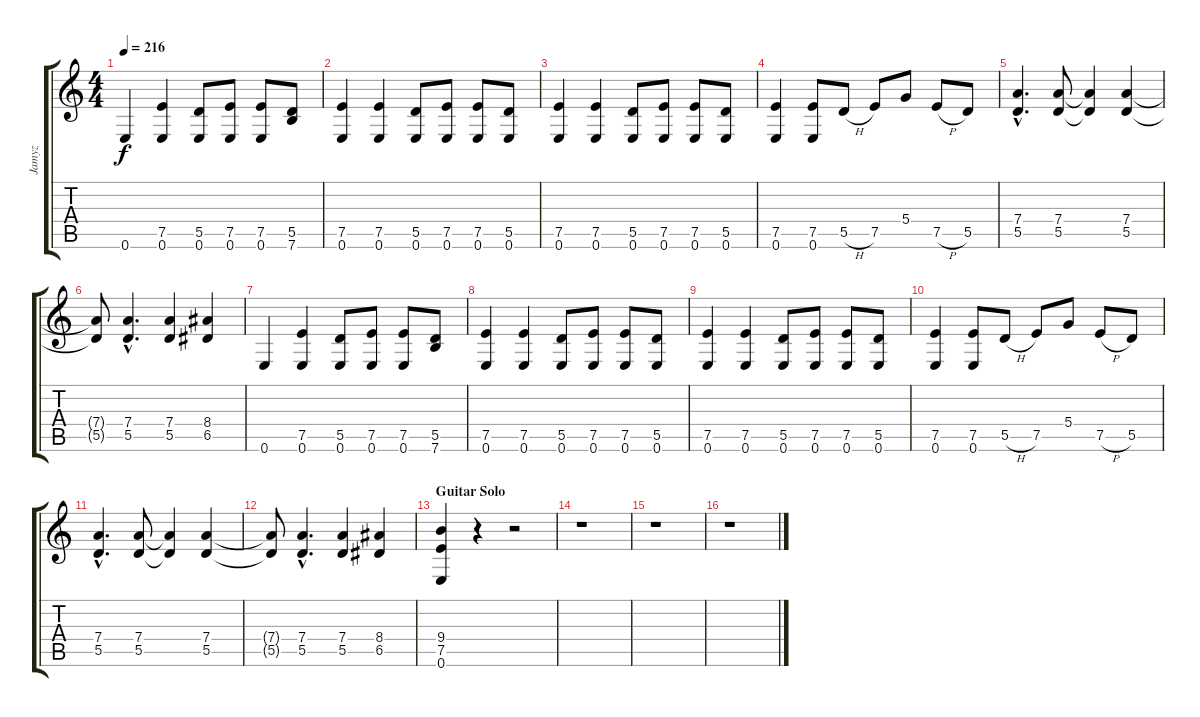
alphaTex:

\track ("Jamyz" "Jamyz") {instrument distortionguitar}
\staff {score tabs}
\tuning (E4 B3 G3 D3 A2 E2) {hide}
\ts (4 4)
\tempo 216
\clef g2
\ks c
0.6.4{dy f} (7.5 0.6).4 (5.5 0.6).8 (7.5 0.6).8 (7.5 0.6).8 (5.5 7.6).8 |
(7.5 0.6).4 (7.5 0.6).4 (5.5 0.6).8 (7.5 0.6).8 (7.5 0.6).8 (5.5 0.6).8 |
(7.5 0.6).4 (7.5 0.6).4 (5.5 0.6).8 (7.5 0.6).8 (7.5 0.6).8 (5.5 0.6).8 |
(7.5 0.6).4 (7.5 0.6).8 5.5{h}.8 7.5.8 5.4.8 7.5{h}.8 5.5.8 |
(7.4{hac} 5.5{hac}).4{d} (7.4 5.5).8 (7.4{t} 5.5{t}).4 (7.4 5.5).4 |
(7.4{t} 5.5{t}).8 (7.4{hac} 5.5{hac}).4{d} (7.4 5.5).4 (8.4 6.5).4 |
0.6.4 (7.5 0.6).4 (5.5 0.6).8 (7.5 0.6).8 (7.5 0.6).8 (5.5 7.6).8 |
(7.5 0.6).4 (7.5 0.6).4 (5.5 0.6).8 (7.5 0.6).8 (7.5 0.6).8 (5.5 0.6).8 |
(7.5 0.6).4 (7.5 0.6).4 (5.5 0.6).8 (7.5 0.6).8 (7.5 0.6).8 (5.5 0.6).8 |
(7.5 0.6).4 (7.5 0.6).8 5.5{h}.8 7.5.8 5.4.8 7.5{h}.8 5.5.8 |
(7.4{hac} 5.5{hac}).4{d} (7.4 5.5).8 (7.4{t} 5.5{t}).4 (7.4 5.5).4 |
(7.4{t} 5.5{t}).8 (7.4{hac} 5.5{hac}).4{d} (7.4 5.5).4 (8.4 6.5).4 |
\section ("" "Guitar Solo")
(9.4 7.5 0.6).4 r.4 r.2 |
r.1 |
r.1 |
r.1
